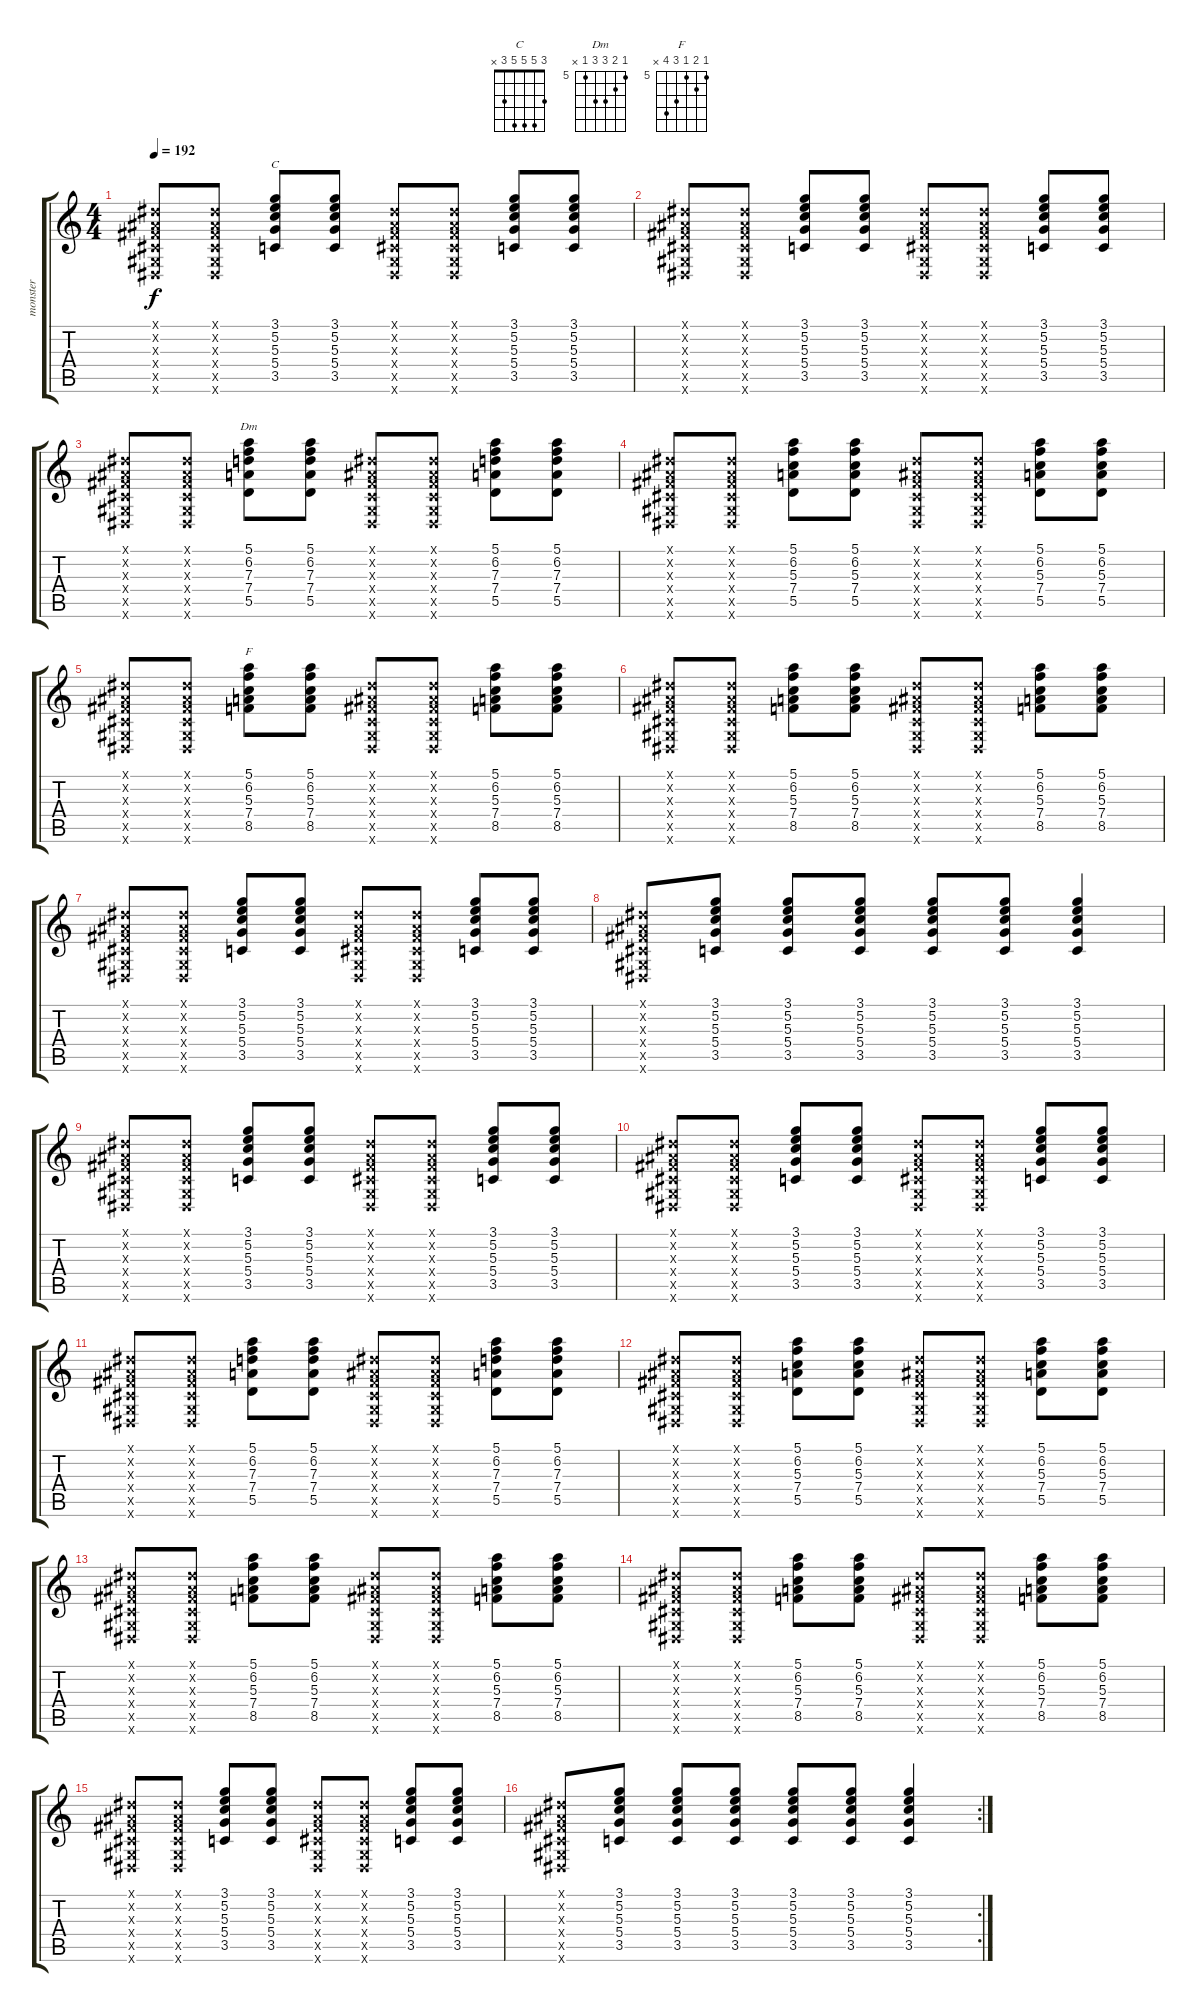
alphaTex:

\track ("monster" "monster") {instrument overdrivenguitar}
\staff {score tabs}
\tuning (E4 B3 G3 D3 A2 E2) {hide}
\chord ("C" 3 5 5 5 3 x)
\chord ("Dm" 5 6 7 7 5 x) {firstfret 5}
\chord ("F" 5 6 5 7 8 x) {firstfret 5}
\ts (4 4)
\tempo 192
\clef g2
\ks c
(-1.1{x} -1.2{x} -1.3{x} -1.4{x} -1.5{x} -1.6{x}).8{dy f} (-1.1{x} -1.2{x} -1.3{x} -1.4{x} -1.5{x} -1.6{x}).8 (3.1 5.2 5.3 5.4 3.5).8{ch "C"} (3.1 5.2 5.3 5.4 3.5).8 (-1.1{x} -1.2{x} -1.3{x} -1.4{x} -1.5{x} -1.6{x}).8 (-1.1{x} -1.2{x} -1.3{x} -1.4{x} -1.5{x} -1.6{x}).8 (3.1 5.2 5.3 5.4 3.5).8 (3.1 5.2 5.3 5.4 3.5).8 |
(-1.1{x} -1.2{x} -1.3{x} -1.4{x} -1.5{x} -1.6{x}).8 (-1.1{x} -1.2{x} -1.3{x} -1.4{x} -1.5{x} -1.6{x}).8 (3.1 5.2 5.3 5.4 3.5).8 (3.1 5.2 5.3 5.4 3.5).8 (-1.1{x} -1.2{x} -1.3{x} -1.4{x} -1.5{x} -1.6{x}).8 (-1.1{x} -1.2{x} -1.3{x} -1.4{x} -1.5{x} -1.6{x}).8 (3.1 5.2 5.3 5.4 3.5).8 (3.1 5.2 5.3 5.4 3.5).8 |
(-1.1{x} -1.2{x} -1.3{x} -1.4{x} -1.5{x} -1.6{x}).8 (-1.1{x} -1.2{x} -1.3{x} -1.4{x} -1.5{x} -1.6{x}).8 (5.1 6.2 7.3 7.4 5.5).8{ch "Dm"} (5.1 6.2 7.3 7.4 5.5).8 (-1.1{x} -1.2{x} -1.3{x} -1.4{x} -1.5{x} -1.6{x}).8 (-1.1{x} -1.2{x} -1.3{x} -1.4{x} -1.5{x} -1.6{x}).8 (5.1 6.2 7.3 7.4 5.5).8 (5.1 6.2 7.3 7.4 5.5).8 |
(-1.1{x} -1.2{x} -1.3{x} -1.4{x} -1.5{x} -1.6{x}).8 (-1.1{x} -1.2{x} -1.3{x} -1.4{x} -1.5{x} -1.6{x}).8 (5.1 6.2 5.3 7.4 5.5).8 (5.1 6.2 5.3 7.4 5.5).8 (-1.1{x} -1.2{x} -1.3{x} -1.4{x} -1.5{x} -1.6{x}).8 (-1.1{x} -1.2{x} -1.3{x} -1.4{x} -1.5{x} -1.6{x}).8 (5.1 6.2 5.3 7.4 5.5).8 (5.1 6.2 5.3 7.4 5.5).8 |
(-1.1{x} -1.2{x} -1.3{x} -1.4{x} -1.5{x} -1.6{x}).8 (-1.1{x} -1.2{x} -1.3{x} -1.4{x} -1.5{x} -1.6{x}).8 (5.1 6.2 5.3 7.4 8.5).8{ch "F"} (5.1 6.2 5.3 7.4 8.5).8 (-1.1{x} -1.2{x} -1.3{x} -1.4{x} -1.5{x} -1.6{x}).8 (-1.1{x} -1.2{x} -1.3{x} -1.4{x} -1.5{x} -1.6{x}).8 (5.1 6.2 5.3 7.4 8.5).8 (5.1 6.2 5.3 7.4 8.5).8 |
(-1.1{x} -1.2{x} -1.3{x} -1.4{x} -1.5{x} -1.6{x}).8 (-1.1{x} -1.2{x} -1.3{x} -1.4{x} -1.5{x} -1.6{x}).8 (5.1 6.2 5.3 7.4 8.5).8 (5.1 6.2 5.3 7.4 8.5).8 (-1.1{x} -1.2{x} -1.3{x} -1.4{x} -1.5{x} -1.6{x}).8 (-1.1{x} -1.2{x} -1.3{x} -1.4{x} -1.5{x} -1.6{x}).8 (5.1 6.2 5.3 7.4 8.5).8 (5.1 6.2 5.3 7.4 8.5).8 |
(-1.1{x} -1.2{x} -1.3{x} -1.4{x} -1.5{x} -1.6{x}).8 (-1.1{x} -1.2{x} -1.3{x} -1.4{x} -1.5{x} -1.6{x}).8 (3.1 5.2 5.3 5.4 3.5).8 (3.1 5.2 5.3 5.4 3.5).8 (-1.1{x} -1.2{x} -1.3{x} -1.4{x} -1.5{x} -1.6{x}).8 (-1.1{x} -1.2{x} -1.3{x} -1.4{x} -1.5{x} -1.6{x}).8 (3.1 5.2 5.3 5.4 3.5).8 (3.1 5.2 5.3 5.4 3.5).8 |
(-1.1{x} -1.2{x} -1.3{x} -1.4{x} -1.5{x} -1.6{x}).8 (3.1 5.2 5.3 5.4 3.5).8 (3.1 5.2 5.3 5.4 3.5).8 (3.1 5.2 5.3 5.4 3.5).8 (3.1 5.2 5.3 5.4 3.5).8 (3.1 5.2 5.3 5.4 3.5).8 (3.1 5.2 5.3 5.4 3.5).4 |
(-1.1{x} -1.2{x} -1.3{x} -1.4{x} -1.5{x} -1.6{x}).8 (-1.1{x} -1.2{x} -1.3{x} -1.4{x} -1.5{x} -1.6{x}).8 (3.1 5.2 5.3 5.4 3.5).8 (3.1 5.2 5.3 5.4 3.5).8 (-1.1{x} -1.2{x} -1.3{x} -1.4{x} -1.5{x} -1.6{x}).8 (-1.1{x} -1.2{x} -1.3{x} -1.4{x} -1.5{x} -1.6{x}).8 (3.1 5.2 5.3 5.4 3.5).8 (3.1 5.2 5.3 5.4 3.5).8 |
(-1.1{x} -1.2{x} -1.3{x} -1.4{x} -1.5{x} -1.6{x}).8 (-1.1{x} -1.2{x} -1.3{x} -1.4{x} -1.5{x} -1.6{x}).8 (3.1 5.2 5.3 5.4 3.5).8 (3.1 5.2 5.3 5.4 3.5).8 (-1.1{x} -1.2{x} -1.3{x} -1.4{x} -1.5{x} -1.6{x}).8 (-1.1{x} -1.2{x} -1.3{x} -1.4{x} -1.5{x} -1.6{x}).8 (3.1 5.2 5.3 5.4 3.5).8 (3.1 5.2 5.3 5.4 3.5).8 |
(-1.1{x} -1.2{x} -1.3{x} -1.4{x} -1.5{x} -1.6{x}).8 (-1.1{x} -1.2{x} -1.3{x} -1.4{x} -1.5{x} -1.6{x}).8 (5.1 6.2 7.3 7.4 5.5).8 (5.1 6.2 7.3 7.4 5.5).8 (-1.1{x} -1.2{x} -1.3{x} -1.4{x} -1.5{x} -1.6{x}).8 (-1.1{x} -1.2{x} -1.3{x} -1.4{x} -1.5{x} -1.6{x}).8 (5.1 6.2 7.3 7.4 5.5).8 (5.1 6.2 7.3 7.4 5.5).8 |
(-1.1{x} -1.2{x} -1.3{x} -1.4{x} -1.5{x} -1.6{x}).8 (-1.1{x} -1.2{x} -1.3{x} -1.4{x} -1.5{x} -1.6{x}).8 (5.1 6.2 5.3 7.4 5.5).8 (5.1 6.2 5.3 7.4 5.5).8 (-1.1{x} -1.2{x} -1.3{x} -1.4{x} -1.5{x} -1.6{x}).8 (-1.1{x} -1.2{x} -1.3{x} -1.4{x} -1.5{x} -1.6{x}).8 (5.1 6.2 5.3 7.4 5.5).8 (5.1 6.2 5.3 7.4 5.5).8 |
(-1.1{x} -1.2{x} -1.3{x} -1.4{x} -1.5{x} -1.6{x}).8 (-1.1{x} -1.2{x} -1.3{x} -1.4{x} -1.5{x} -1.6{x}).8 (5.1 6.2 5.3 7.4 8.5).8 (5.1 6.2 5.3 7.4 8.5).8 (-1.1{x} -1.2{x} -1.3{x} -1.4{x} -1.5{x} -1.6{x}).8 (-1.1{x} -1.2{x} -1.3{x} -1.4{x} -1.5{x} -1.6{x}).8 (5.1 6.2 5.3 7.4 8.5).8 (5.1 6.2 5.3 7.4 8.5).8 |
(-1.1{x} -1.2{x} -1.3{x} -1.4{x} -1.5{x} -1.6{x}).8 (-1.1{x} -1.2{x} -1.3{x} -1.4{x} -1.5{x} -1.6{x}).8 (5.1 6.2 5.3 7.4 8.5).8 (5.1 6.2 5.3 7.4 8.5).8 (-1.1{x} -1.2{x} -1.3{x} -1.4{x} -1.5{x} -1.6{x}).8 (-1.1{x} -1.2{x} -1.3{x} -1.4{x} -1.5{x} -1.6{x}).8 (5.1 6.2 5.3 7.4 8.5).8 (5.1 6.2 5.3 7.4 8.5).8 |
(-1.1{x} -1.2{x} -1.3{x} -1.4{x} -1.5{x} -1.6{x}).8 (-1.1{x} -1.2{x} -1.3{x} -1.4{x} -1.5{x} -1.6{x}).8 (3.1 5.2 5.3 5.4 3.5).8 (3.1 5.2 5.3 5.4 3.5).8 (-1.1{x} -1.2{x} -1.3{x} -1.4{x} -1.5{x} -1.6{x}).8 (-1.1{x} -1.2{x} -1.3{x} -1.4{x} -1.5{x} -1.6{x}).8 (3.1 5.2 5.3 5.4 3.5).8 (3.1 5.2 5.3 5.4 3.5).8 |
\rc 2
(-1.1{x} -1.2{x} -1.3{x} -1.4{x} -1.5{x} -1.6{x}).8 (3.1 5.2 5.3 5.4 3.5).8 (3.1 5.2 5.3 5.4 3.5).8 (3.1 5.2 5.3 5.4 3.5).8 (3.1 5.2 5.3 5.4 3.5).8 (3.1 5.2 5.3 5.4 3.5).8 (3.1 5.2 5.3 5.4 3.5).4
